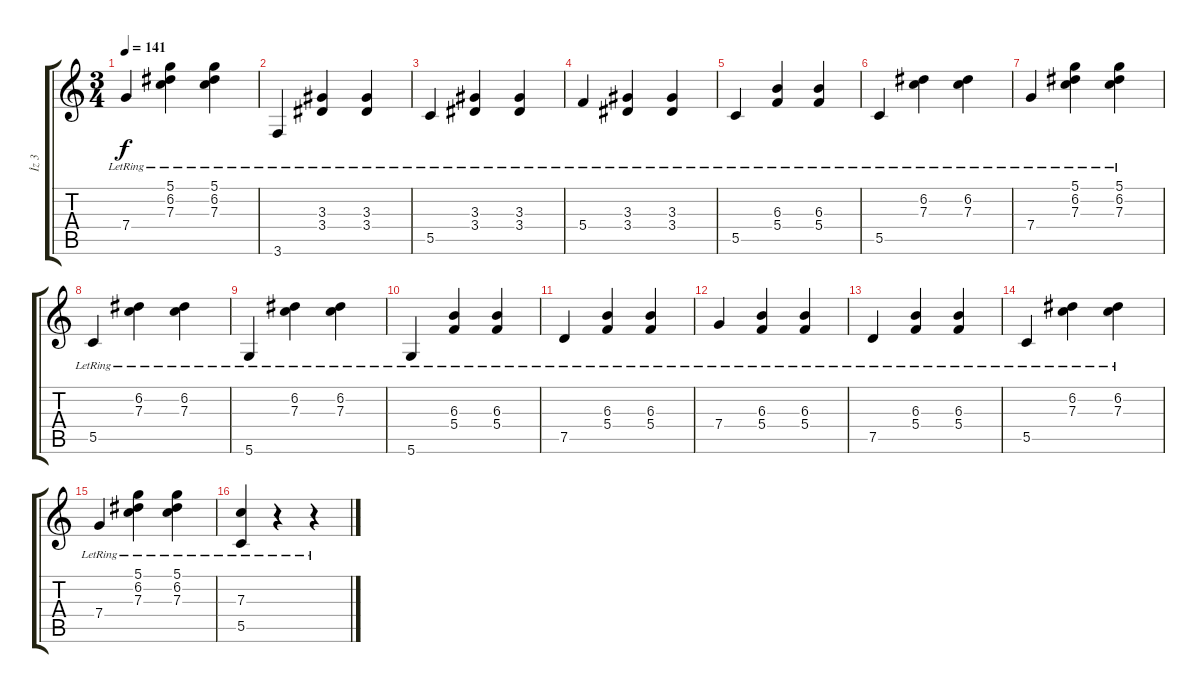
\track ("İz 3" "İz 3") {instrument overdrivenguitar}
\staff {score tabs}
\tuning (D4 A3 F3 C3 G2 D2) {hide}
\ts (3 4)
\tempo 141
\clef g2
\ks c
7.4{lr}.4{dy f} (5.1{lr} 6.2{lr} 7.3{lr}).4 (5.1{lr} 6.2{lr} 7.3{lr}).4 |
3.6{lr}.4 (3.3{lr} 3.4{lr}).4 (3.3{lr} 3.4{lr}).4 |
5.5{lr}.4 (3.3{lr} 3.4{lr}).4 (3.3{lr} 3.4{lr}).4 |
5.4{lr}.4 (3.3{lr} 3.4{lr}).4 (3.3{lr} 3.4{lr}).4 |
5.5{lr}.4 (6.3{lr} 5.4{lr}).4 (6.3{lr} 5.4{lr}).4 |
5.5{lr}.4 (6.2{lr} 7.3{lr}).4 (6.2{lr} 7.3{lr}).4 |
7.4{lr}.4 (5.1{lr} 6.2{lr} 7.3{lr}).4 (5.1{lr} 6.2{lr} 7.3{lr}).4 |
5.5{lr}.4 (6.2{lr} 7.3{lr}).4 (6.2{lr} 7.3{lr}).4 |
5.6{lr}.4 (6.2{lr} 7.3{lr}).4 (6.2{lr} 7.3{lr}).4 |
5.6{lr}.4 (6.3{lr} 5.4{lr}).4 (6.3{lr} 5.4{lr}).4 |
7.5{lr}.4 (6.3{lr} 5.4{lr}).4 (6.3{lr} 5.4{lr}).4 |
7.4{lr}.4 (6.3{lr} 5.4{lr}).4 (6.3{lr} 5.4{lr}).4 |
7.5{lr}.4 (6.3{lr} 5.4{lr}).4 (6.3{lr} 5.4{lr}).4 |
5.5{lr}.4 (6.2{lr} 7.3{lr}).4 (6.2{lr} 7.3{lr}).4 |
7.4{lr}.4 (5.1{lr} 6.2{lr} 7.3{lr}).4 (5.1{lr} 6.2{lr} 7.3{lr}).4 |
(7.3{lr} 5.5{lr}).4 r.4 r.4
